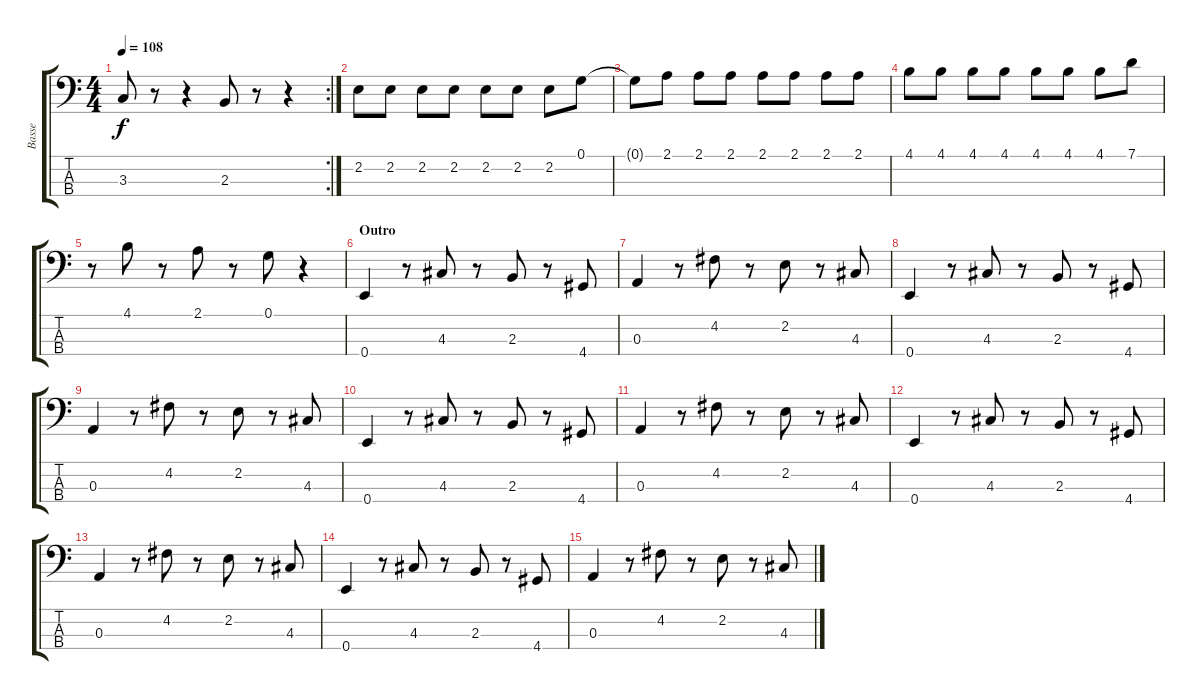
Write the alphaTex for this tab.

\track ("Basse" "Basse") {instrument electricbassfinger}
\staff {score tabs}
\tuning (G2 D2 A1 E1) {hide}
\rc 2
\ts (4 4)
\tempo 108
\clef f4
\ks c
3.3.8{dy f} r.8 r.4 2.3.8 r.8 r.4 |
2.2.8 2.2.8 2.2.8 2.2.8 2.2.8 2.2.8 2.2.8 0.1.8 |
0.1{t}.8 2.1.8 2.1.8 2.1.8 2.1.8 2.1.8 2.1.8 2.1.8 |
4.1.8 4.1.8 4.1.8 4.1.8 4.1.8 4.1.8 4.1.8 7.1.8 |
r.8 4.1.8 r.8 2.1.8 r.8 0.1.8 r.4 |
\section ("" "Outro")
0.4.4 r.8 4.3.8 r.8 2.3.8 r.8 4.4.8 |
0.3.4 r.8 4.2.8 r.8 2.2.8 r.8 4.3.8 |
0.4.4 r.8 4.3.8 r.8 2.3.8 r.8 4.4.8 |
0.3.4 r.8 4.2.8 r.8 2.2.8 r.8 4.3.8 |
0.4.4 r.8 4.3.8 r.8 2.3.8 r.8 4.4.8 |
0.3.4 r.8 4.2.8 r.8 2.2.8 r.8 4.3.8 |
0.4.4 r.8 4.3.8 r.8 2.3.8 r.8 4.4.8 |
0.3.4 r.8 4.2.8 r.8 2.2.8 r.8 4.3.8 |
0.4.4 r.8 4.3.8 r.8 2.3.8 r.8 4.4.8 |
0.3.4 r.8 4.2.8 r.8 2.2.8 r.8 4.3.8
